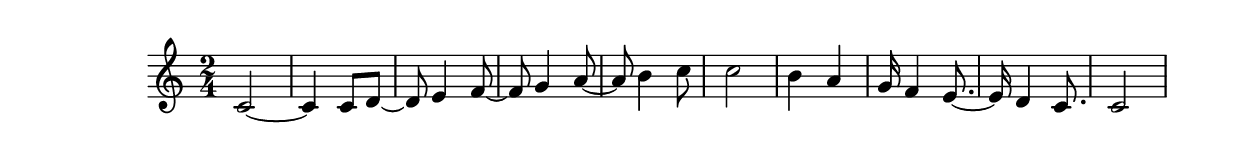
\version "1.7.18"

\header{
texidoc="

If the Note_heads_engraver is replaced by the Completion_heads_engraver, 
notes that cross bar lines are split into tied notes.
"
}

\score{
  \notes\relative c'{
  \time 2/4

  c2. c8 d4 e f g a b c8 c2 b4 a g16 f4 e d c8. c2 
  }
  \paper{
    \translator{
      \ThreadContext
      \remove "Note_heads_engraver"
      \consists "Completion_heads_engraver"
    }
  }
}%% new-chords-done %%